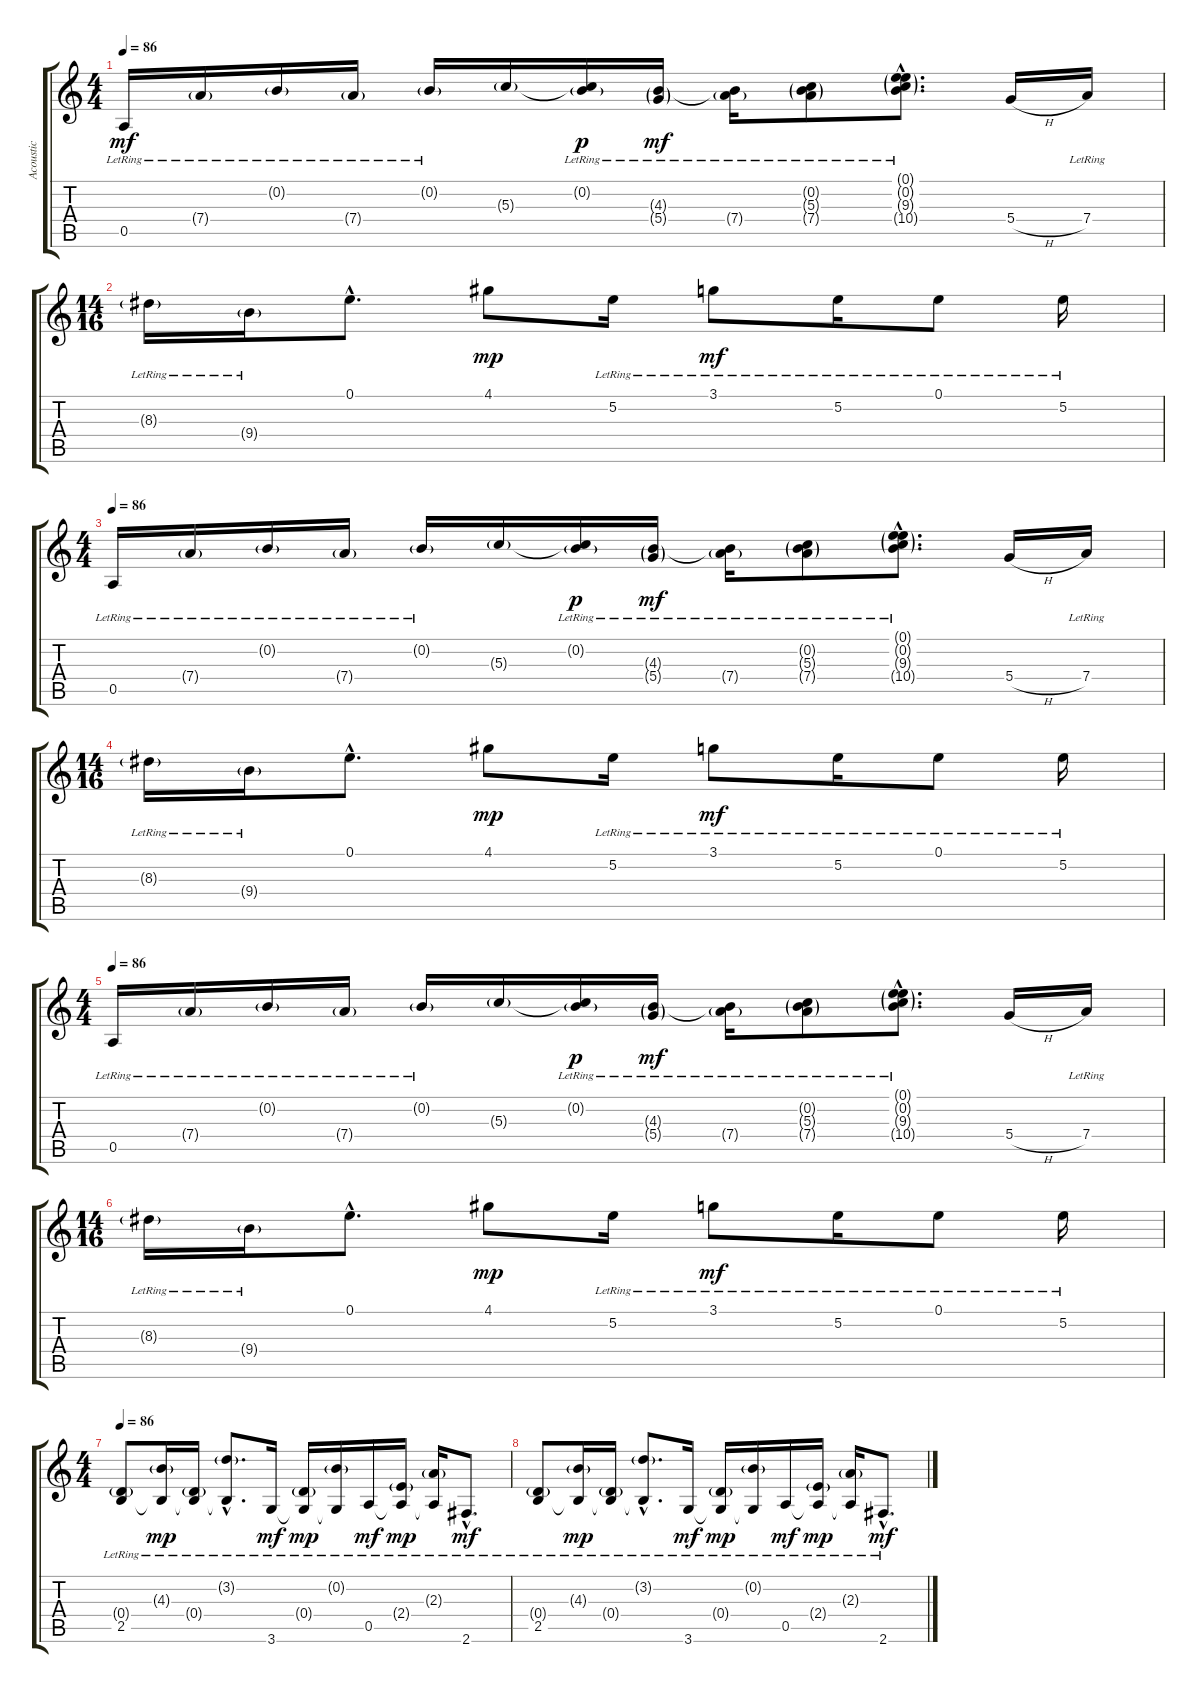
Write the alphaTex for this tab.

\track ("Acoustic" "Acoustic") {instrument acousticguitarsteel}
\staff {score tabs}
\tuning (E4 B3 G3 D3 A2 E2) {hide}
\ts (4 4)
\tempo 86
\clef g2
\ks c
0.5{lr}.16{dy mf volume 12} 7.4{g lr}.16 0.2{g lr}.16 7.4{g lr}.16 0.2{g lr}.16 5.3{g}.16 (0.2{g lr} 5.3{t}).16{dy p} (4.3{g lr} 5.4{g lr}).16{dy mf} (4.3{t} 7.4{g lr}).16 (0.2{g lr} 5.3{g lr} 7.4{g lr}).8 (0.1{g hac lr} 0.2{g hac lr} 9.3{g hac lr} 10.4{g hac lr}).8{d} 5.4{h}.16 7.4{lr}.16 |
\ts (14 16)
8.3{g lr}.16 9.4{g lr}.16 0.1{hac}.8{d} 4.1.8{dy mp} 5.2{lr}.16 3.1{lr}.8{dy mf} 5.2{lr}.16 0.1{lr}.8 5.2{lr}.16 |
\ts (4 4)
\tempo 86
0.5{lr}.16{volume 12} 7.4{g lr}.16 0.2{g lr}.16 7.4{g lr}.16 0.2{g lr}.16 5.3{g}.16 (0.2{g lr} 5.3{t}).16{dy p} (4.3{g lr} 5.4{g lr}).16{dy mf} (4.3{t} 7.4{g lr}).16 (0.2{g lr} 5.3{g lr} 7.4{g lr}).8 (0.1{g hac lr} 0.2{g hac lr} 9.3{g hac lr} 10.4{g hac lr}).8{d} 5.4{h}.16 7.4{lr}.16 |
\ts (14 16)
8.3{g lr}.16 9.4{g lr}.16 0.1{hac}.8{d} 4.1.8{dy mp} 5.2{lr}.16 3.1{lr}.8{dy mf} 5.2{lr}.16 0.1{lr}.8 5.2{lr}.16 |
\ts (4 4)
\tempo 86
0.5{lr}.16{volume 12} 7.4{g lr}.16 0.2{g lr}.16 7.4{g lr}.16 0.2{g lr}.16 5.3{g}.16 (0.2{g lr} 5.3{t}).16{dy p} (4.3{g lr} 5.4{g lr}).16{dy mf} (4.3{t} 7.4{g lr}).16 (0.2{g lr} 5.3{g lr} 7.4{g lr}).8 (0.1{g hac lr} 0.2{g hac lr} 9.3{g hac lr} 10.4{g hac lr}).8{d} 5.4{h}.16 7.4{lr}.16 |
\ts (14 16)
8.3{g lr}.16 9.4{g lr}.16 0.1{hac}.8{d} 4.1.8{dy mp} 5.2{lr}.16 3.1{lr}.8{dy mf} 5.2{lr}.16 0.1{lr}.8 5.2{lr}.16 |
\ts (4 4)
\tempo 86
(0.4{g lr} 2.5{lr}).8 (4.3{g lr} 2.5{t}).16{dy mp} (0.4{g lr} 2.5{t}).16 (3.2{g hac lr} 2.5{hac t}).8{d} 3.6{lr}.16{dy mf} (0.4{g lr} 3.6{t}).16{dy mp} (0.2{g lr} 3.6{t}).16 0.5{lr}.16{dy mf} (2.4{g lr} 0.5{t}).16{dy mp} (2.3{g lr} 0.5{t}).16 2.6{hac lr}.8{d dy mf} |
(0.4{g lr} 2.5{lr}).8 (4.3{g lr} 2.5{t}).16{dy mp} (0.4{g lr} 2.5{t}).16 (3.2{g hac lr} 2.5{hac t}).8{d} 3.6{lr}.16{dy mf} (0.4{g lr} 3.6{t}).16{dy mp} (0.2{g lr} 3.6{t}).16 0.5{lr}.16{dy mf} (2.4{g lr} 0.5{t}).16{dy mp} (2.3{g lr} 0.5{t}).16 2.6{hac lr}.8{d dy mf}
